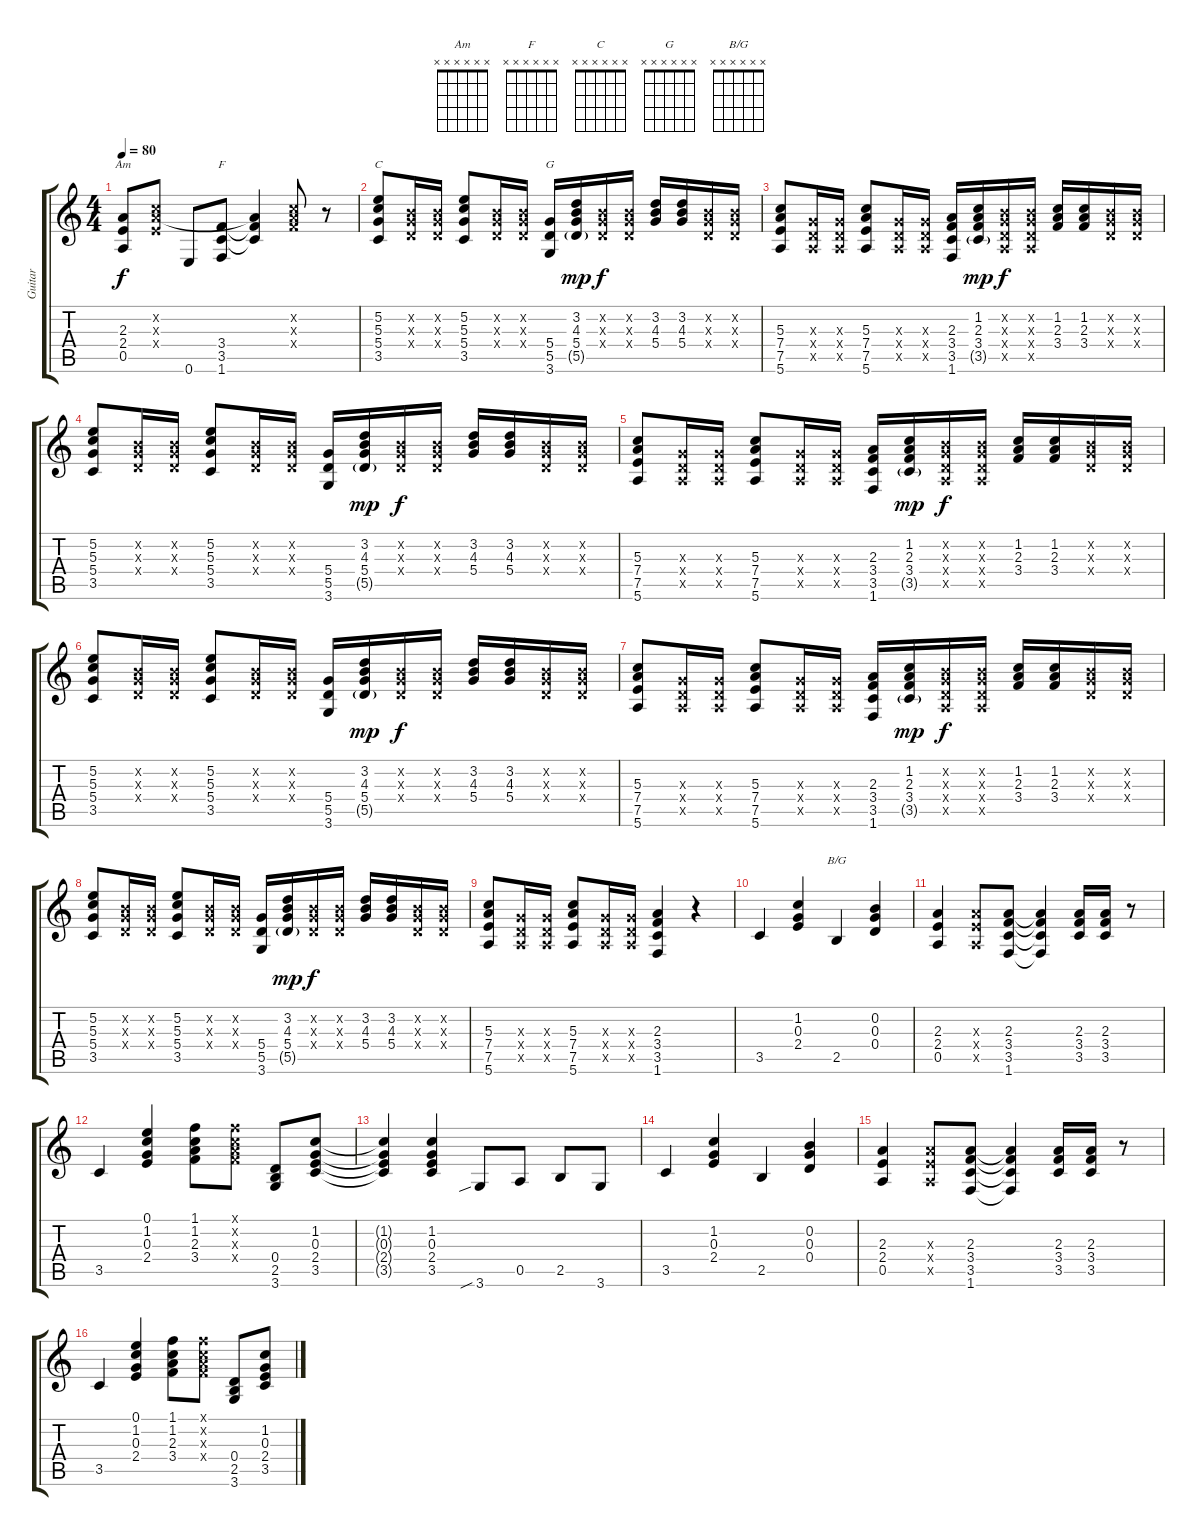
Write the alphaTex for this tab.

\track ("Guitar" "Guitar") {instrument acousticguitarsteel}
\staff {score tabs}
\tuning (E4 B3 G3 D3 A2 E2) {hide}
\chord ("Am" x x x x x x)
\chord ("F" x x x x x x)
\chord ("C" x x x x x x)
\chord ("G" x x x x x x)
\chord ("B/G" x x x x x x)
\ts (4 4)
\tempo 80
\clef g2
\ks c
(2.3 2.4 0.5).8{ch "Am" dy f} (1.2{x} 2.3{x} 2.4{x}).8 0.6.8 (3.4 3.5 1.6).8{ch "F"} (2.3{t} 3.4{t} 3.5{t}).4 (1.2{x} 2.3{x} 3.4{x}).8 r.8 |
(5.2 5.3 5.4 3.5).8{ch "C"} (0.2{x} 0.3{x} 0.4{x}).16 (0.2{x} 0.3{x} 0.4{x}).16 (5.2 5.3 5.4 3.5).8 (0.2{x} 0.3{x} 0.4{x}).16 (0.2{x} 0.3{x} 0.4{x}).16 (5.4 5.5 3.6).16{ch "G"} (3.2 4.3 5.4 5.5{g}).16{dy mp} (0.2{x} 0.3{x} 0.4{x}).16{dy f} (0.2{x} 0.3{x} 0.4{x}).16 (3.2 4.3 5.4).16 (3.2 4.3 5.4).16 (0.2{x} 0.3{x} 0.4{x}).16 (0.2{x} 0.3{x} 0.4{x}).16 |
(5.3 7.4 7.5 5.6).8 (0.3{x} 0.4{x} 0.5{x}).16 (0.3{x} 0.4{x} 0.5{x}).16 (5.3 7.4 7.5 5.6).8 (0.3{x} 0.4{x} 0.5{x}).16 (0.3{x} 0.4{x} 0.5{x}).16 (2.3 3.4 3.5 1.6).16 (1.2 2.3 3.4 3.5{g}).16{dy mp} (0.2{x} 0.3{x} 0.4{x} 0.5{x}).16{dy f} (0.2{x} 0.3{x} 0.4{x} 0.5{x}).16 (1.2 2.3 3.4).16 (1.2 2.3 3.4).16 (0.2{x} 0.3{x} 0.4{x}).16 (0.2{x} 0.3{x} 0.4{x}).16 |
(5.2 5.3 5.4 3.5).8 (0.2{x} 0.3{x} 0.4{x}).16 (0.2{x} 0.3{x} 0.4{x}).16 (5.2 5.3 5.4 3.5).8 (0.2{x} 0.3{x} 0.4{x}).16 (0.2{x} 0.3{x} 0.4{x}).16 (5.4 5.5 3.6).16 (3.2 4.3 5.4 5.5{g}).16{dy mp} (0.2{x} 0.3{x} 0.4{x}).16{dy f} (0.2{x} 0.3{x} 0.4{x}).16 (3.2 4.3 5.4).16 (3.2 4.3 5.4).16 (0.2{x} 0.3{x} 0.4{x}).16 (0.2{x} 0.3{x} 0.4{x}).16 |
(5.3 7.4 7.5 5.6).8 (0.3{x} 0.4{x} 0.5{x}).16 (0.3{x} 0.4{x} 0.5{x}).16 (5.3 7.4 7.5 5.6).8 (0.3{x} 0.4{x} 0.5{x}).16 (0.3{x} 0.4{x} 0.5{x}).16 (2.3 3.4 3.5 1.6).16 (1.2 2.3 3.4 3.5{g}).16{dy mp} (0.2{x} 0.3{x} 0.4{x} 0.5{x}).16{dy f} (0.2{x} 0.3{x} 0.4{x} 0.5{x}).16 (1.2 2.3 3.4).16 (1.2 2.3 3.4).16 (0.2{x} 0.3{x} 0.4{x}).16 (0.2{x} 0.3{x} 0.4{x}).16 |
(5.2 5.3 5.4 3.5).8 (0.2{x} 0.3{x} 0.4{x}).16 (0.2{x} 0.3{x} 0.4{x}).16 (5.2 5.3 5.4 3.5).8 (0.2{x} 0.3{x} 0.4{x}).16 (0.2{x} 0.3{x} 0.4{x}).16 (5.4 5.5 3.6).16 (3.2 4.3 5.4 5.5{g}).16{dy mp} (0.2{x} 0.3{x} 0.4{x}).16{dy f} (0.2{x} 0.3{x} 0.4{x}).16 (3.2 4.3 5.4).16 (3.2 4.3 5.4).16 (0.2{x} 0.3{x} 0.4{x}).16 (0.2{x} 0.3{x} 0.4{x}).16 |
(5.3 7.4 7.5 5.6).8 (0.3{x} 0.4{x} 0.5{x}).16 (0.3{x} 0.4{x} 0.5{x}).16 (5.3 7.4 7.5 5.6).8 (0.3{x} 0.4{x} 0.5{x}).16 (0.3{x} 0.4{x} 0.5{x}).16 (2.3 3.4 3.5 1.6).16 (1.2 2.3 3.4 3.5{g}).16{dy mp} (0.2{x} 0.3{x} 0.4{x} 0.5{x}).16{dy f} (0.2{x} 0.3{x} 0.4{x} 0.5{x}).16 (1.2 2.3 3.4).16 (1.2 2.3 3.4).16 (0.2{x} 0.3{x} 0.4{x}).16 (0.2{x} 0.3{x} 0.4{x}).16 |
(5.2 5.3 5.4 3.5).8 (0.2{x} 0.3{x} 0.4{x}).16 (0.2{x} 0.3{x} 0.4{x}).16 (5.2 5.3 5.4 3.5).8 (0.2{x} 0.3{x} 0.4{x}).16 (0.2{x} 0.3{x} 0.4{x}).16 (5.4 5.5 3.6).16 (3.2 4.3 5.4 5.5{g}).16{dy mp} (0.2{x} 0.3{x} 0.4{x}).16{dy f} (0.2{x} 0.3{x} 0.4{x}).16 (3.2 4.3 5.4).16 (3.2 4.3 5.4).16 (0.2{x} 0.3{x} 0.4{x}).16 (0.2{x} 0.3{x} 0.4{x}).16 |
(5.3 7.4 7.5 5.6).8 (0.3{x} 0.4{x} 0.5{x}).16 (0.3{x} 0.4{x} 0.5{x}).16 (5.3 7.4 7.5 5.6).8 (0.3{x} 0.4{x} 0.5{x}).16 (0.3{x} 0.4{x} 0.5{x}).16 (2.3 3.4 3.5 1.6).4 r.4 |
3.5.4 (1.2 0.3 2.4).4 2.5.4{ch "B/G"} (0.2 0.3 0.4).4 |
(2.3 2.4 0.5).4 (2.3{x} 2.4{x} 0.5{x}).8 (2.3 3.4 3.5 1.6).8 (2.3{t} 3.4{t} 3.5{t} 1.6{t}).4 (2.3 3.4 3.5).16 (2.3 3.4 3.5).16 r.8 |
3.5.4 (0.1 1.2 0.3 2.4).4 (1.1 1.2 2.3 3.4).8 (1.1{x} 1.2{x} 2.3{x} 3.4{x}).8 (0.4 2.5 3.6).8 (1.2 0.3 2.4 3.5).8 |
(1.2{t} 0.3{t} 2.4{t} 3.5{t}).4 (1.2 0.3 2.4 3.5).4 3.6{sib}.8 0.5.8 2.5.8 3.6.8 |
3.5.4 (1.2 0.3 2.4).4 2.5.4 (0.2 0.3 0.4).4 |
(2.3 2.4 0.5).4 (2.3{x} 2.4{x} 0.5{x}).8 (2.3 3.4 3.5 1.6).8 (2.3{t} 3.4{t} 3.5{t} 1.6{t}).4 (2.3 3.4 3.5).16 (2.3 3.4 3.5).16 r.8 |
3.5.4 (0.1 1.2 0.3 2.4).4 (1.1 1.2 2.3 3.4).8 (1.1{x} 1.2{x} 2.3{x} 3.4{x}).8 (0.4 2.5 3.6).8 (1.2 0.3 2.4 3.5).8
